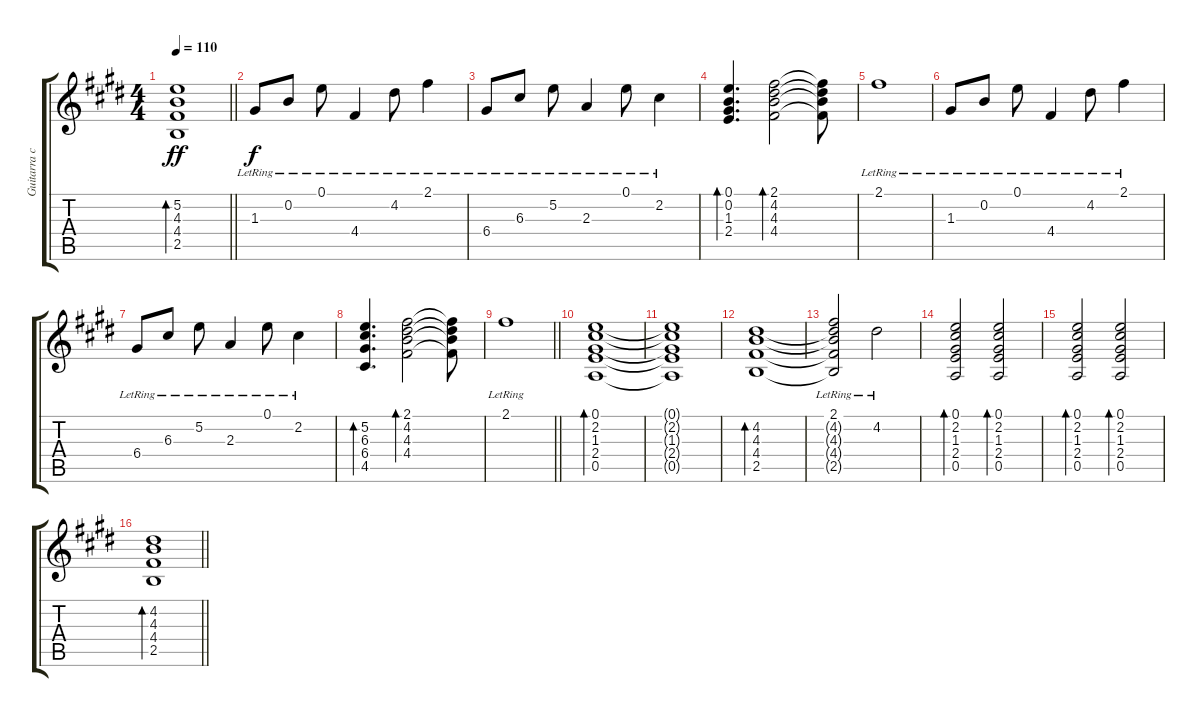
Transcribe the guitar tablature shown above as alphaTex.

\track ("Guitarra clean" "Guitarra c") {instrument electricguitarclean}
\staff {score tabs}
\tuning (E4 B3 G3 D3 A2 E2) {hide}
\ts (4 4)
\tempo 110
\clef g2
\barLineRight lightlight
\ks e
(5.2 4.3 4.4 2.5).1{bd 120 dy ff} |
\section ("" "")
1.3{lr}.8{dy f} 0.2{lr}.8 0.1{lr}.8 4.4{lr}.4 4.2{lr}.8 2.1{lr}.4 |
6.4{lr}.8 6.3{lr}.8 5.2{lr}.8 2.3{lr}.4 0.1{lr}.8 2.2{lr}.4 |
(0.1 0.2 1.3 2.4).4{d bd 60} (2.1 4.2 4.3 4.4).2{bd 60} (2.1{t} 4.2{t} 4.3{t} 4.4{t}).8 |
2.1{lr}.1 |
1.3{lr}.8 0.2{lr}.8 0.1{lr}.8 4.4{lr}.4 4.2{lr}.8 2.1{lr}.4 |
6.4{lr}.8 6.3{lr}.8 5.2{lr}.8 2.3{lr}.4 0.1{lr}.8 2.2{lr}.4 |
(5.2 6.3 6.4 4.5).4{d bd 60} (2.1 4.2 4.3 4.4).2{bd 60} (2.1{t} 4.2{t} 4.3{t} 4.4{t}).8 |
\barLineRight lightlight
2.1{lr}.1 |
\section ("" "")
(0.1 2.2 1.3 2.4 0.5).1{bd 60} |
(0.1{t} 2.2{t} 1.3{t} 2.4{t} 0.5{t}).1 |
(4.2 4.3 4.4 2.5).1{bd 60} |
(2.1{lr} 4.2{t} 4.3{t} 4.4{t} 2.5{t}).2 4.2{lr}.2 |
(0.1 2.2 1.3 2.4 0.5).2{bd 60} (0.1 2.2 1.3 2.4 0.5).2{bd 60} |
(0.1 2.2 1.3 2.4 0.5).2{bd 60} (0.1 2.2 1.3 2.4 0.5).2{bd 60} |
\barLineRight lightlight
(4.2 4.3 4.4 2.5).1{bd 60}
